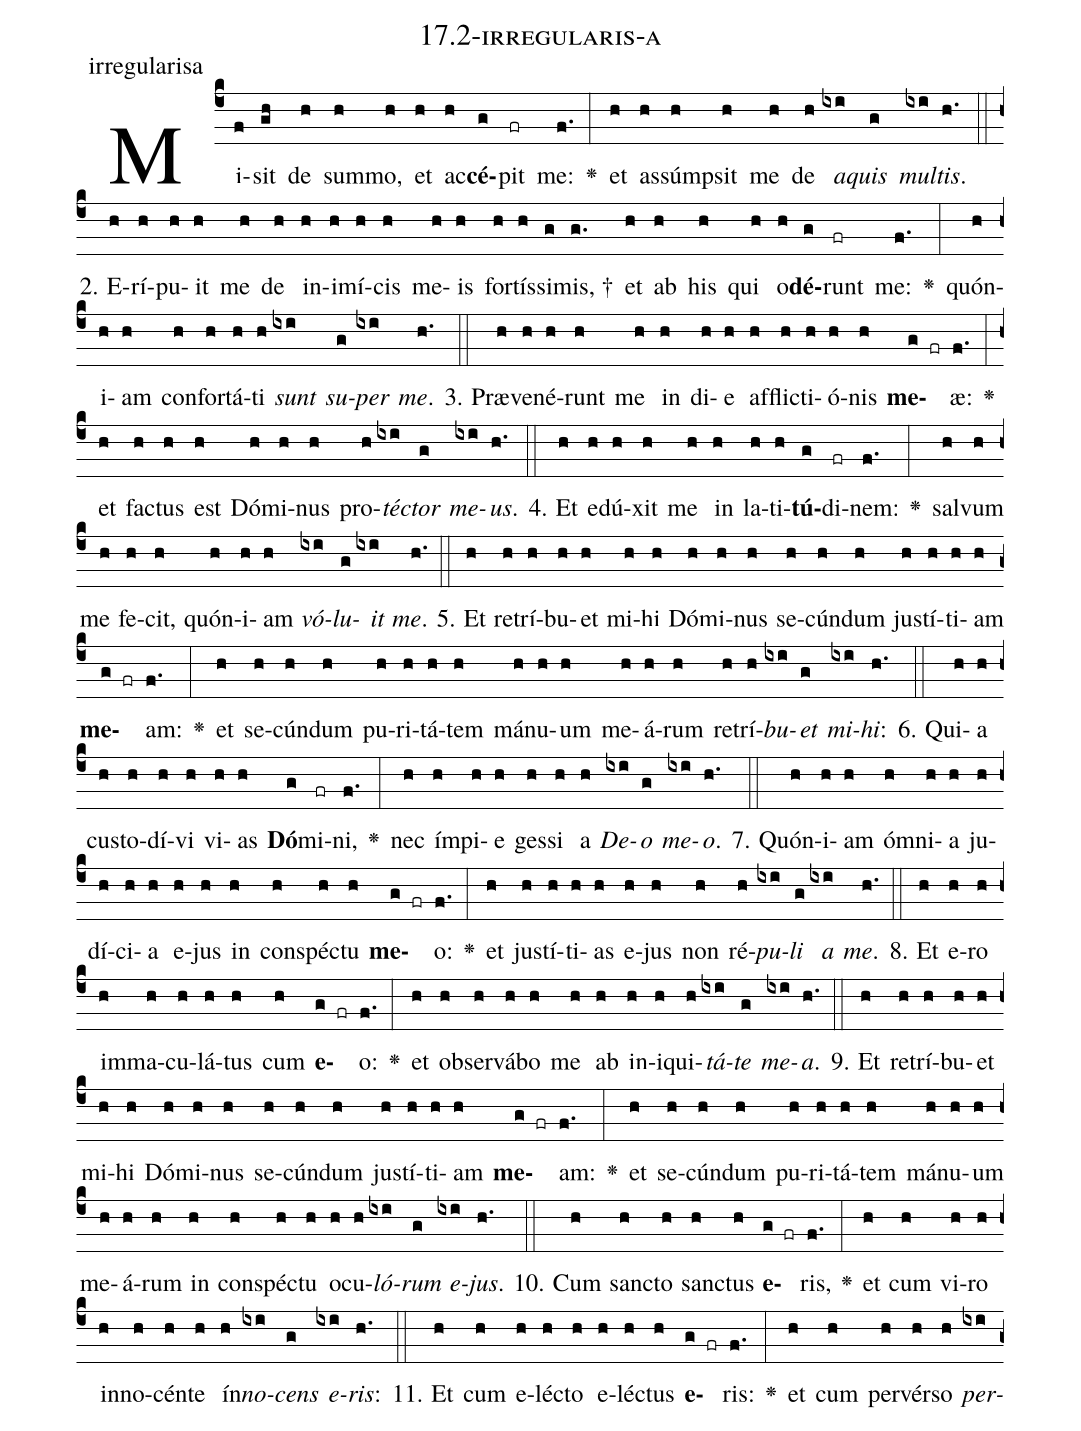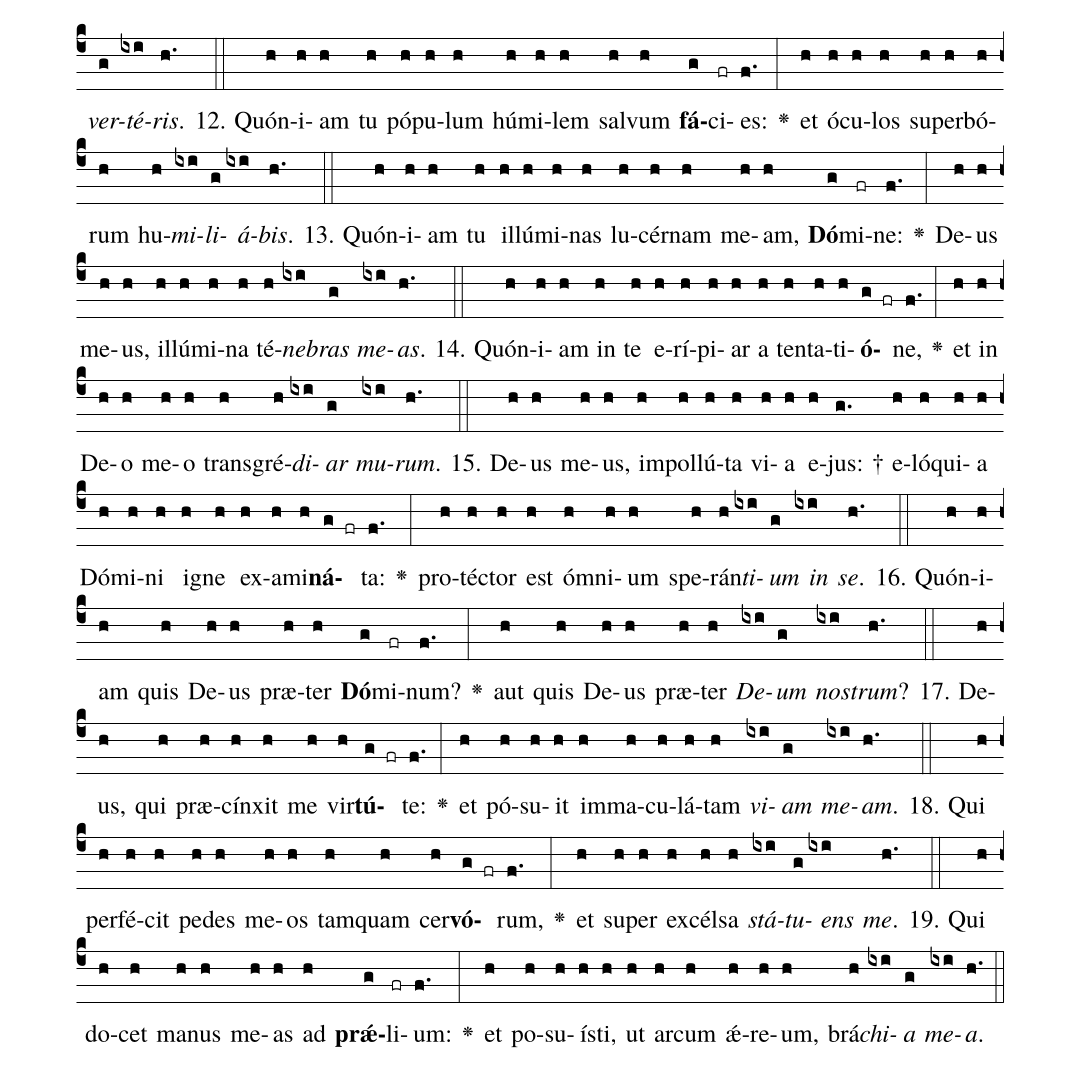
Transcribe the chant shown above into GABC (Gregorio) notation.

name: 17.2-irregularis-a;
annotation: irregularisa;
%%
(c4)Mi(f)sit(gh) de(h) sum(h)mo,(h) et(h) ac(h)<b>cé</b>(g)pit(fr) me:(f.) <v>\greheightstar</v>(:) et(h) as(h)súmp(h)sit(h) me(h) de(h) <i>a</i>(ixi)<i>quis</i>(g) <i>mul</i>(ixi)<i>tis</i>.(h.) (::)
2. E(h)rí(h)pu(h)it(h) me(h) de(h) in(h)i(h)mí(h)cis(h) me(h)is(h) for(h)tís(h)si(g)mis, †(g.) et(h) ab(h) his(h) qui(h) o(h)<b>dé</b>(g)runt(fr) me:(f.) <v>\greheightstar</v>(:) quón(h)i(h)am(h) con(h)for(h)tá(h)ti(h) <i>sunt</i>(ixi) <i>su</i>(g)<i>per</i>(ixi) <i>me</i>.(h.) (::)
3. Præ(h)ve(h)né(h)runt(h) me(h) in(h) di(h)e(h) af(h)flic(h)ti(h)ó(h)nis(h) <b>me</b>(g fr)æ:(f.) <v>\greheightstar</v>(:) et(h) fac(h)tus(h) est(h) Dó(h)mi(h)nus(h) pro(h)<i>téc</i>(ixi)<i>tor</i>(g) <i>me</i>(ixi)<i>us</i>.(h.) (::)
4. Et(h) e(h)dú(h)xit(h) me(h) in(h) la(h)ti(h)<b>tú</b>(g)di(fr)nem:(f.) <v>\greheightstar</v>(:) sal(h)vum(h) me(h) fe(h)cit,(h) quón(h)i(h)am(h) <i>vó</i>(ixi)<i>lu</i>(g)<i>it</i>(ixi) <i>me</i>.(h.) (::)
5. Et(h) re(h)trí(h)bu(h)et(h) mi(h)hi(h) Dó(h)mi(h)nus(h) se(h)cún(h)dum(h) jus(h)tí(h)ti(h)am(h) <b>me</b>(g fr)am:(f.) <v>\greheightstar</v>(:) et(h) se(h)cún(h)dum(h) pu(h)ri(h)tá(h)tem(h) má(h)nu(h)um(h) me(h)á(h)rum(h) re(h)trí(h)<i>bu</i>(ixi)<i>et</i>(g) <i>mi</i>(ixi)<i>hi</i>:(h.) (::)
6. Qui(h)a(h) cus(h)to(h)dí(h)vi(h) vi(h)as(h) <b>Dó</b>(g)mi(fr)ni,(f.) <v>\greheightstar</v>(:) nec(h) ím(h)pi(h)e(h) ges(h)si(h) a(h) <i>De</i>(ixi)<i>o</i>(g) <i>me</i>(ixi)<i>o</i>.(h.) (::)
7. Quón(h)i(h)am(h) óm(h)ni(h)a(h) ju(h)dí(h)ci(h)a(h) e(h)jus(h) in(h) con(h)spéc(h)tu(h) <b>me</b>(g fr)o:(f.) <v>\greheightstar</v>(:) et(h) jus(h)tí(h)ti(h)as(h) e(h)jus(h) non(h) ré(h)<i>pu</i>(ixi)<i>li</i>(g) <i>a</i>(ixi) <i>me</i>.(h.) (::)
8. Et(h) e(h)ro(h) im(h)ma(h)cu(h)lá(h)tus(h) cum(h) <b>e</b>(g fr)o:(f.) <v>\greheightstar</v>(:) et(h) ob(h)ser(h)vá(h)bo(h) me(h) ab(h) in(h)i(h)qui(h)<i>tá</i>(ixi)<i>te</i>(g) <i>me</i>(ixi)<i>a</i>.(h.) (::)
9. Et(h) re(h)trí(h)bu(h)et(h) mi(h)hi(h) Dó(h)mi(h)nus(h) se(h)cún(h)dum(h) jus(h)tí(h)ti(h)am(h) <b>me</b>(g fr)am:(f.) <v>\greheightstar</v>(:) et(h) se(h)cún(h)dum(h) pu(h)ri(h)tá(h)tem(h) má(h)nu(h)um(h) me(h)á(h)rum(h) in(h) con(h)spéc(h)tu(h) o(h)cu(h)<i>ló</i>(ixi)<i>rum</i>(g) <i>e</i>(ixi)<i>jus</i>.(h.) (::)
10. Cum(h) sanc(h)to(h) sanc(h)tus(h) <b>e</b>(g fr)ris,(f.) <v>\greheightstar</v>(:) et(h) cum(h) vi(h)ro(h) in(h)no(h)cén(h)te(h) ín(h)<i>no</i>(ixi)<i>cens</i>(g) <i>e</i>(ixi)<i>ris</i>:(h.) (::)
11. Et(h) cum(h) e(h)léc(h)to(h) e(h)léc(h)tus(h) <b>e</b>(g fr)ris:(f.) <v>\greheightstar</v>(:) et(h) cum(h) per(h)vér(h)so(h) <i>per</i>(ixi)<i>ver</i>(g)<i>té</i>(ixi)<i>ris</i>.(h.) (::)
12. Quón(h)i(h)am(h) tu(h) pó(h)pu(h)lum(h) hú(h)mi(h)lem(h) sal(h)vum(h) <b>fá</b>(g)ci(fr)es:(f.) <v>\greheightstar</v>(:) et(h) ó(h)cu(h)los(h) su(h)per(h)bó(h)rum(h) hu(h)<i>mi</i>(ixi)<i>li</i>(g)<i>á</i>(ixi)<i>bis</i>.(h.) (::)
13. Quón(h)i(h)am(h) tu(h) il(h)lú(h)mi(h)nas(h) lu(h)cér(h)nam(h) me(h)am,(h) <b>Dó</b>(g)mi(fr)ne:(f.) <v>\greheightstar</v>(:) De(h)us(h) me(h)us,(h) il(h)lú(h)mi(h)na(h) té(h)<i>ne</i>(ixi)<i>bras</i>(g) <i>me</i>(ixi)<i>as</i>.(h.) (::)
14. Quón(h)i(h)am(h) in(h) te(h) e(h)rí(h)pi(h)ar(h) a(h) ten(h)ta(h)ti(h)<b>ó</b>(g fr)ne,(f.) <v>\greheightstar</v>(:) et(h) in(h) De(h)o(h) me(h)o(h) trans(h)gré(h)<i>di</i>(ixi)<i>ar</i>(g) <i>mu</i>(ixi)<i>rum</i>.(h.) (::)
15. De(h)us(h) me(h)us,(h) im(h)pol(h)lú(h)ta(h) vi(h)a(h) e(h)jus: †(g.) e(h)ló(h)qui(h)a(h) Dó(h)mi(h)ni(h) i(h)gne(h) ex(h)a(h)mi(h)<b>ná</b>(g fr)ta:(f.) <v>\greheightstar</v>(:) pro(h)téc(h)tor(h) est(h) óm(h)ni(h)um(h) spe(h)rán(h)<i>ti</i>(ixi)<i>um</i>(g) <i>in</i>(ixi) <i>se</i>.(h.) (::)
16. Quón(h)i(h)am(h) quis(h) De(h)us(h) præ(h)ter(h) <b>Dó</b>(g)mi(fr)num?(f.) <v>\greheightstar</v>(:) aut(h) quis(h) De(h)us(h) præ(h)ter(h) <i>De</i>(ixi)<i>um</i>(g) <i>nos</i>(ixi)<i>trum</i>?(h.) (::)
17. De(h)us,(h) qui(h) præ(h)cín(h)xit(h) me(h) vir(h)<b>tú</b>(g fr)te:(f.) <v>\greheightstar</v>(:) et(h) pó(h)su(h)it(h) im(h)ma(h)cu(h)lá(h)tam(h) <i>vi</i>(ixi)<i>am</i>(g) <i>me</i>(ixi)<i>am</i>.(h.) (::)
18. Qui(h) per(h)fé(h)cit(h) pe(h)des(h) me(h)os(h) tam(h)quam(h) cer(h)<b>vó</b>(g fr)rum,(f.) <v>\greheightstar</v>(:) et(h) su(h)per(h) ex(h)cél(h)sa(h) <i>stá</i>(ixi)<i>tu</i>(g)<i>ens</i>(ixi) <i>me</i>.(h.) (::)
19. Qui(h) do(h)cet(h) ma(h)nus(h) me(h)as(h) ad(h) <b>prǽ</b>(g)li(fr)um:(f.) <v>\greheightstar</v>(:) et(h) po(h)su(h)ís(h)ti,(h) ut(h) ar(h)cum(h) ǽ(h)re(h)um,(h) brá(h)<i>chi</i>(ixi)<i>a</i>(g) <i>me</i>(ixi)<i>a</i>.(h.) (::)
